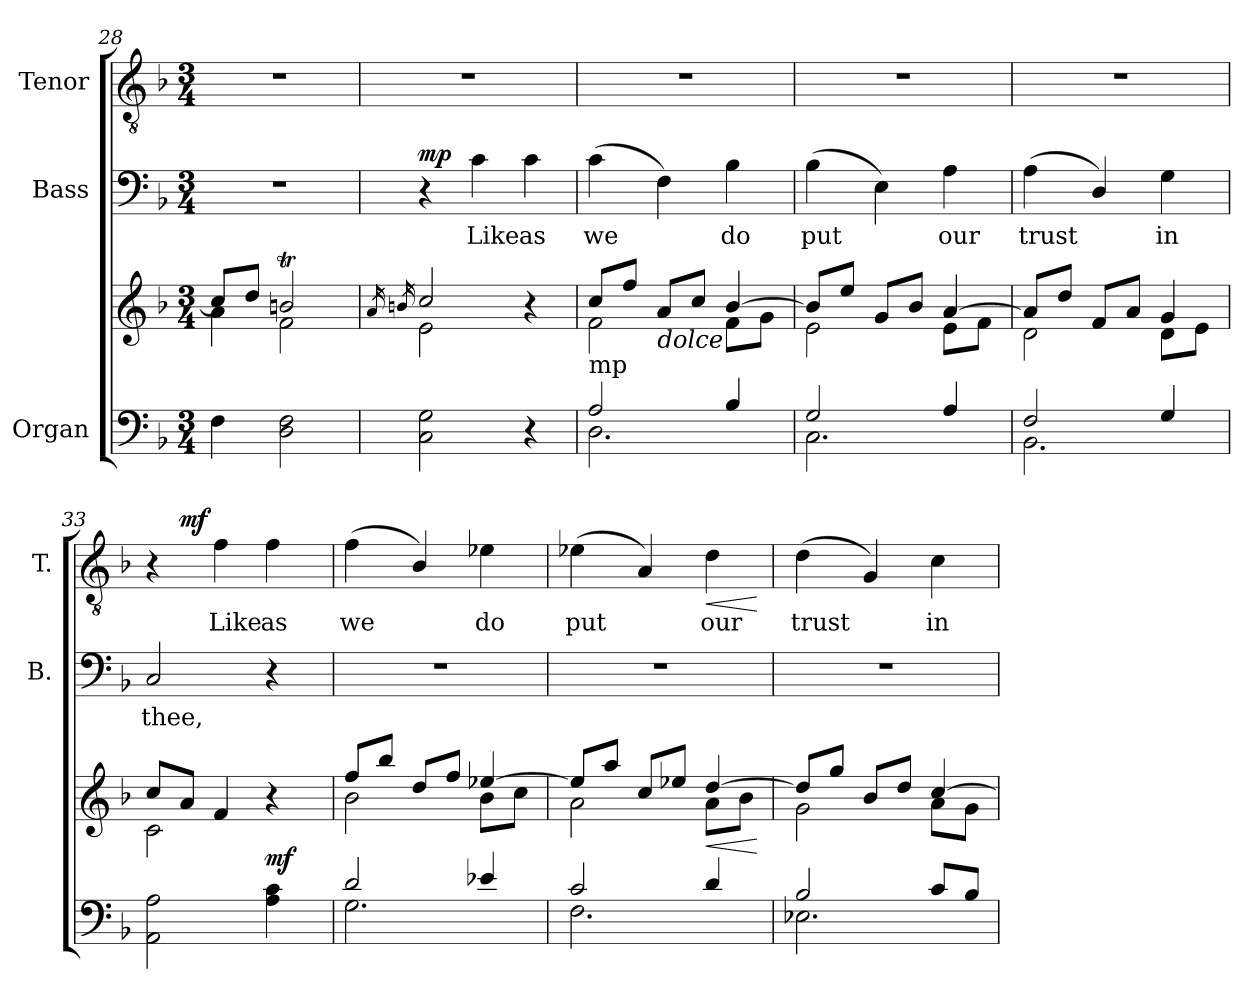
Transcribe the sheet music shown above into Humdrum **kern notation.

**kern	**kern	**dynam	**kern	**text	**dynam	**kern	**text	**dynam
*part3	*part3	*part3	*part2	*part2	*part2	*part1	*part1	*part1
*staff4	*staff3	*staff3/4	*staff2	*staff2	*staff2	*staff1	*staff1	*staff1
*I"Organ	*	*	*I"Bass	*	*	*I"Tenor	*	*
*	*	*	*I'B.	*	*	*I'T.	*	*
*clefF4	*clefG2	*	*clefF4	*	*	*clefGv2	*	*
*	*	*	*	*	*	*ITrd7c12	*	*
*k[b-]	*k[b-]	*	*k[b-]	*	*	*k[b-]	*	*
*F:	*F:	*	*F:	*	*	*F:	*	*
*M3/4	*M3/4	*	*M3/4	*	*	*M3/4	*	*
=28	=28	=28	=28	=28	=28	=28	=28	=28
*	*^	*	*	*	*	*	*	*
!	!	!	!	!LO:N:vis=1	!	!	!LO:N:vis=1	!	!
4Fi\	8cci/L]	4ai\	.	2.r	.	.	2.r	.	.
.	8ddi/J	.	.	.	.	.	.	.	.
2Di\ 2Fi	2bnti/	2fi\	.	.	.	.	.	.	.
=29	=29	=29	=29	=29	=29	=29	=29	=29	=29
.	16qai/	.	.	.	.	.	.	.	.
.	16qbni/	.	.	.	.	.	.	.	.
!	!	!	!	!	!	!	!LO:N:vis=1	!	!
2Ci\ 2Gi	2cci/	2ei\	.	4r	.	mp	2.r	.	.
!	!	!	!	!	!LO:LY:b:color=#000000	!	!	!	!
.	.	.	.	4ci\	Like	.	.	.	.
!	!	!	!	!	!LO:LY:b:color=#000000	!	!	!	!
4r	4r	4ryy	.	4ci\	as	.	.	.	.
!!LO:LB:g=z
=30	=30	=30	=30	=30	=30	=30	=30	=30	=30
*^	*	*	*	*	*	*	*	*	*
!	!	!LO:TX:b:t=mp	!	!	!	!	!	!	!	!
!	!	!	!	!	!	!LO:LY:b:color=#000000	!	!LO:N:vis=1	!	!
2Ai/	2.Di\	8cci/L	2fi\	.	(4ci\	we	.	2.r	.	.
.	.	8ffi/J	.	.	.	.	.	.	.	.
!	!	!LO:TX:b:i:t=dolce	!	!	!	!	!	!	!	!
.	.	8ai/L	.	.	4Fi\)	.	.	.	.	.
.	.	8cci/J	.	.	.	.	.	.	.	.
!	!	!	!	!	!	!LO:LY:b:color=#000000	!	!	!	!
4B-i/	.	[4b-i/	8fi\L	.	4B-i\	do	.	.	.	.
.	.	.	8gi\J	.	.	.	.	.	.	.
=31	=31	=31	=31	=31	=31	=31	=31	=31	=31	=31
!	!	!	!	!	!	!LO:LY:b:color=#000000	!	!LO:N:vis=1	!	!
2Gi/	2.Ci\	8b-i/L]	2ei\	.	(4B-i\	put	.	2.r	.	.
.	.	8eei/J	.	.	.	.	.	.	.	.
.	.	8gi/L	.	.	4Ei\)	.	.	.	.	.
.	.	8b-i/J	.	.	.	.	.	.	.	.
!	!	!	!	!	!	!LO:LY:b:color=#000000	!	!	!	!
4Ai/	.	[4ai/	8ei\L	.	4Ai\	our	.	.	.	.
.	.	.	8fi\J	.	.	.	.	.	.	.
=32	=32	=32	=32	=32	=32	=32	=32	=32	=32	=32
!	!	!	!	!	!	!LO:LY:b:color=#000000	!	!LO:N:vis=1	!	!
2Fi/	2.BB-i\	8ai/L]	2di\	.	(4Ai\	trust	.	2.r	.	.
.	.	8ddi/J	.	.	.	.	.	.	.	.
.	.	8fi/L	.	.	4Di/)	.	.	.	.	.
.	.	8ai/J	.	.	.	.	.	.	.	.
!	!	!	!	!	!	!LO:LY:b:color=#000000	!	!	!	!
4Gi/	.	4gi/	8di\L	.	4Gi\	in	.	.	.	.
.	.	.	8ei\J	.	.	.	.	.	.	.
*v	*v	*	*	*	*	*	*	*	*	*
=33	=33	=33	=33	=33	=33	=33	=33	=33	=33
!	!	!	!	!	!LO:LY:b:color=#000000	!	!	!	!
*	*	*	*	*	*	*	*^	*	*
2AAi\ 2Ai	8cci/L	2ci\	.	2Ci/	thee,	.	4r	8ryy	.	.
.	8ai/J	.	.	.	.	.	.	2ryy	.	mf
!	!	!	!	!	!	!	!	!	!LO:LY:b:color=#000000	!
.	4fi/	.	.	.	.	.	4Fi\	.	Like	.
!	!	!	!	!	!	!	!	!	!LO:LY:b:color=#000000	!
4Ai\ 4ci	4r	4ryy	mf	4r	.	.	4Fi\	.	as	.
.	.	.	.	.	.	.	.	8ryy	.	.
=34	=34	=34	=34	=34	=34	=34	=34	=34	=34	=34
*^	*	*	*	*	*	*	*	*	*	*
!	!	!	!	!	!LO:N:vis=1	!	!	!	!	!	!
*	*	*	*	*	*	*	*	*v	*v	*	*
*	*	*	*	*	*	*	*	*^	*	*
!	!	!	!	!	!	!	!	!	!	!LO:LY:b:color=#000000	!
*	*	*	*	*	*	*	*	*v	*v	*	*
2di/	2.Gi\	8ffi/L	2b-i\	.	2.r	.	.	(4Fi\	we	.
.	.	8bb-i/J	.	.	.	.	.	.	.	.
.	.	8ddi/L	.	.	.	.	.	4BB-i/)	.	.
.	.	8ffi/J	.	.	.	.	.	.	.	.
!	!	!	!	!	!	!	!	!	!LO:LY:b:color=#000000	!
4e-Xi/	.	[4ee-Xi/	8b-i\L	.	.	.	.	4E-Xi\	do	.
.	.	.	8cci\J	.	.	.	.	.	.	.
=35	=35	=35	=35	=35	=35	=35	=35	=35	=35	=35
!	!	!	!	!	!LO:N:vis=1	!	!	!	!	!
!	!	!	!	!	!	!	!	!	!LO:LY:b:color=#000000	!
2ci/	2.Fi\	8ee-i/L]	2ai\	.	2.r	.	.	(4E-Xi\	put	.
.	.	8aai/J	.	.	.	.	.	.	.	.
.	.	8cci/L	.	.	.	.	.	4AAi/)	.	.
.	.	8ee-Xi/J	.	.	.	.	.	.	.	.
!	!	!	!	!LO:HP:b	!	!	!	!	!	!
!	!	!	!	!	!	!	!	!	!LO:LY:b:color=#000000	!LO:HP:b
4di/	.	[4ddi/	8ai\L	<	.	.	.	4Di\	our	<
.	.	.	8b-i\J	.	.	.	.	.	.	.
*v	*v	*	*	*	*	*	*	*	*	*
*	*v	*v	*	*	*	*	*	*	*
.	.	[	.	.	.	.	.	[
!!LO:PB:g=z
=36	=36	=36	=36	=36	=36	=36	=36	=36
*^	*^	*	*	*	*	*	*	*
!	!	!	!	!	!LO:N:vis=1	!	!	!	!	!
!	!	!	!	!	!	!	!	!	!LO:LY:b:color=#000000	!
2B-i/	2.E-Xi\	8ddi/L]	2gi\	.	2.r	.	.	(4Di\	trust	.
.	.	8ggi/J	.	.	.	.	.	.	.	.
.	.	8b-i/L	.	.	.	.	.	4GGi/)	.	.
.	.	8ddi/J	.	.	.	.	.	.	.	.
!	!	!	!	!	!	!	!	!	!LO:LY:b:color=#000000	!
8ci/L	.	[4cci/	8ai\L	.	.	.	.	4Ci\	in	.
8B-i/J	.	.	8gi\J	.	.	.	.	.	.	.
*v	*v	*	*	*	*	*	*	*	*	*
*	*v	*v	*	*	*	*	*	*	*
=	=	=	=	=	=	=	=	=
*-	*-	*-	*-	*-	*-	*-	*-	*-
